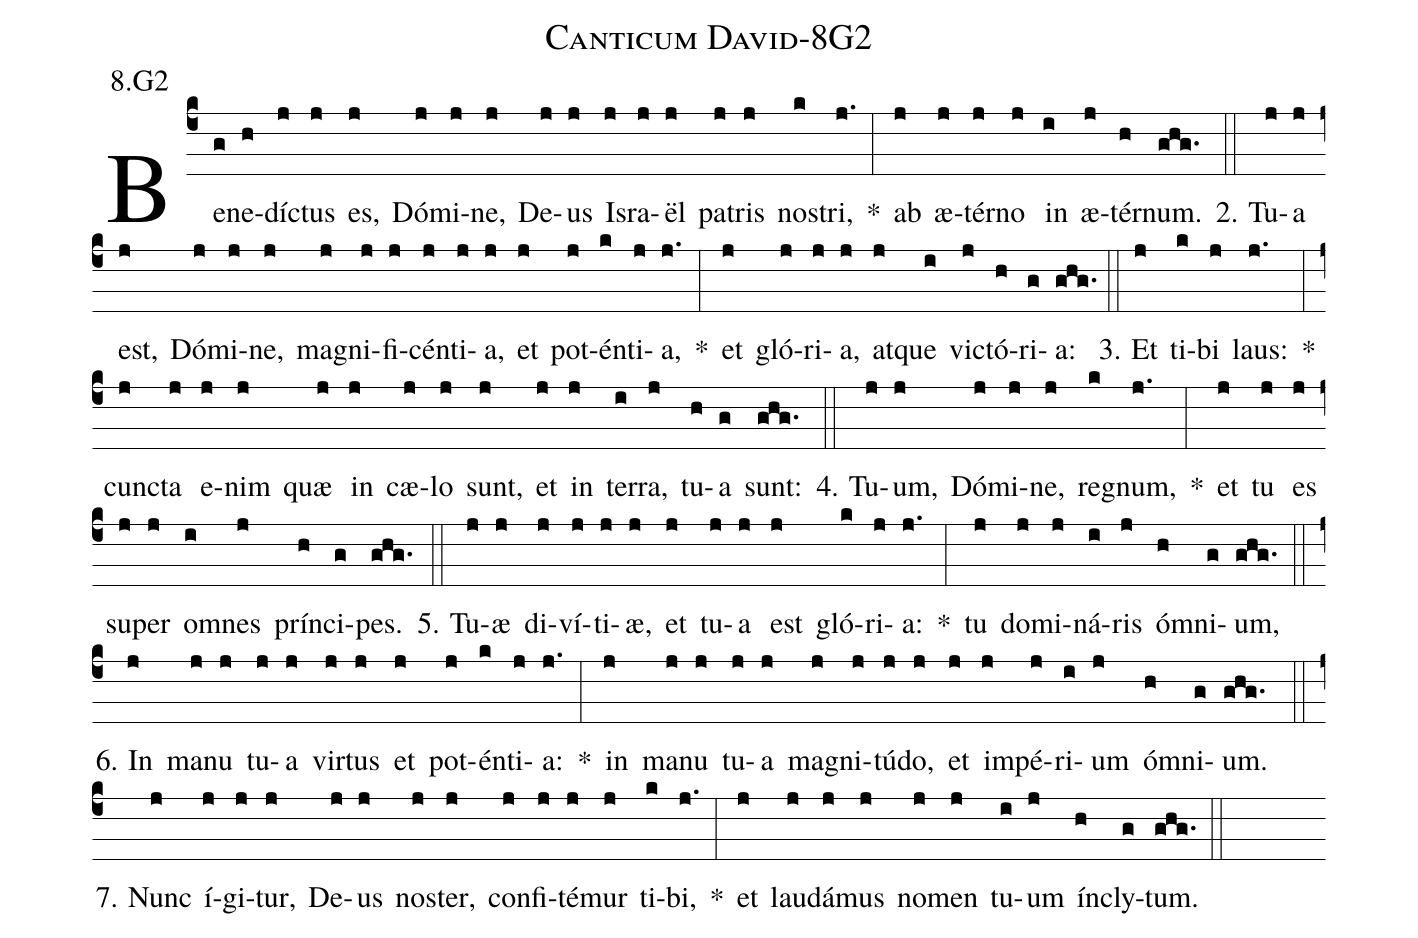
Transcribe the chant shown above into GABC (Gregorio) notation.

name: Canticum David-8G2;
annotation: 8.G2;
%%
(c4)Be(g)ne(h)díc(j)tus(j) es,(j) Dó(j)mi(j)ne,(j) De(j)us(j) Is(j)ra(j)ël(j) pa(j)tris(j) nos(k)tri,(j.) *(:) ab(j) æ(j)tér(j)no(j) in(i) æ(j)tér(h)num.(ghg.) (::)
2. Tu(j)a(j) est,(j) Dó(j)mi(j)ne,(j) ma(j)gni(j)fi(j)cén(j)ti(j)a,(j) et(j) pot(j)én(k)ti(j)a,(j.) *(:) et(j) gló(j)ri(j)a,(j) at(j)que(i) vic(j)tó(h)ri(g)a:(ghg.) (::)
3. Et(j) ti(k)bi(j) laus:(j.) *(:) cunc(j)ta(j) e(j)nim(j) quæ(j) in(j) cæ(j)lo(j) sunt,(j) et(j) in(j) ter(i)ra,(j) tu(h)a(g) sunt:(ghg.) (::)
4. Tu(j)um,(j) Dó(j)mi(j)ne,(j) re(k)gnum,(j.) *(:) et(j) tu(j) es(j) su(j)per(j) om(i)nes(j) prín(h)ci(g)pes.(ghg.) (::)
5. Tu(j)æ(j) di(j)ví(j)ti(j)æ,(j) et(j) tu(j)a(j) est(j) gló(k)ri(j)a:(j.) *(:) tu(j) do(j)mi(j)ná(i)ris(j) óm(h)ni(g)um,(ghg.) (::)
6. In(j) ma(j)nu(j) tu(j)a(j) vir(j)tus(j) et(j) pot(j)én(k)ti(j)a:(j.) *(:) in(j) ma(j)nu(j) tu(j)a(j) ma(j)gni(j)tú(j)do,(j) et(j) im(j)pé(j)ri(i)um(j) óm(h)ni(g)um.(ghg.) (::)
7. Nunc(j) í(j)gi(j)tur,(j) De(j)us(j) nos(j)ter,(j) con(j)fi(j)té(j)mur(j) ti(k)bi,(j.) *(:) et(j) lau(j)dá(j)mus(j) no(j)men(j) tu(i)um(j) ín(h)cly(g)tum.(ghg.) (::)
